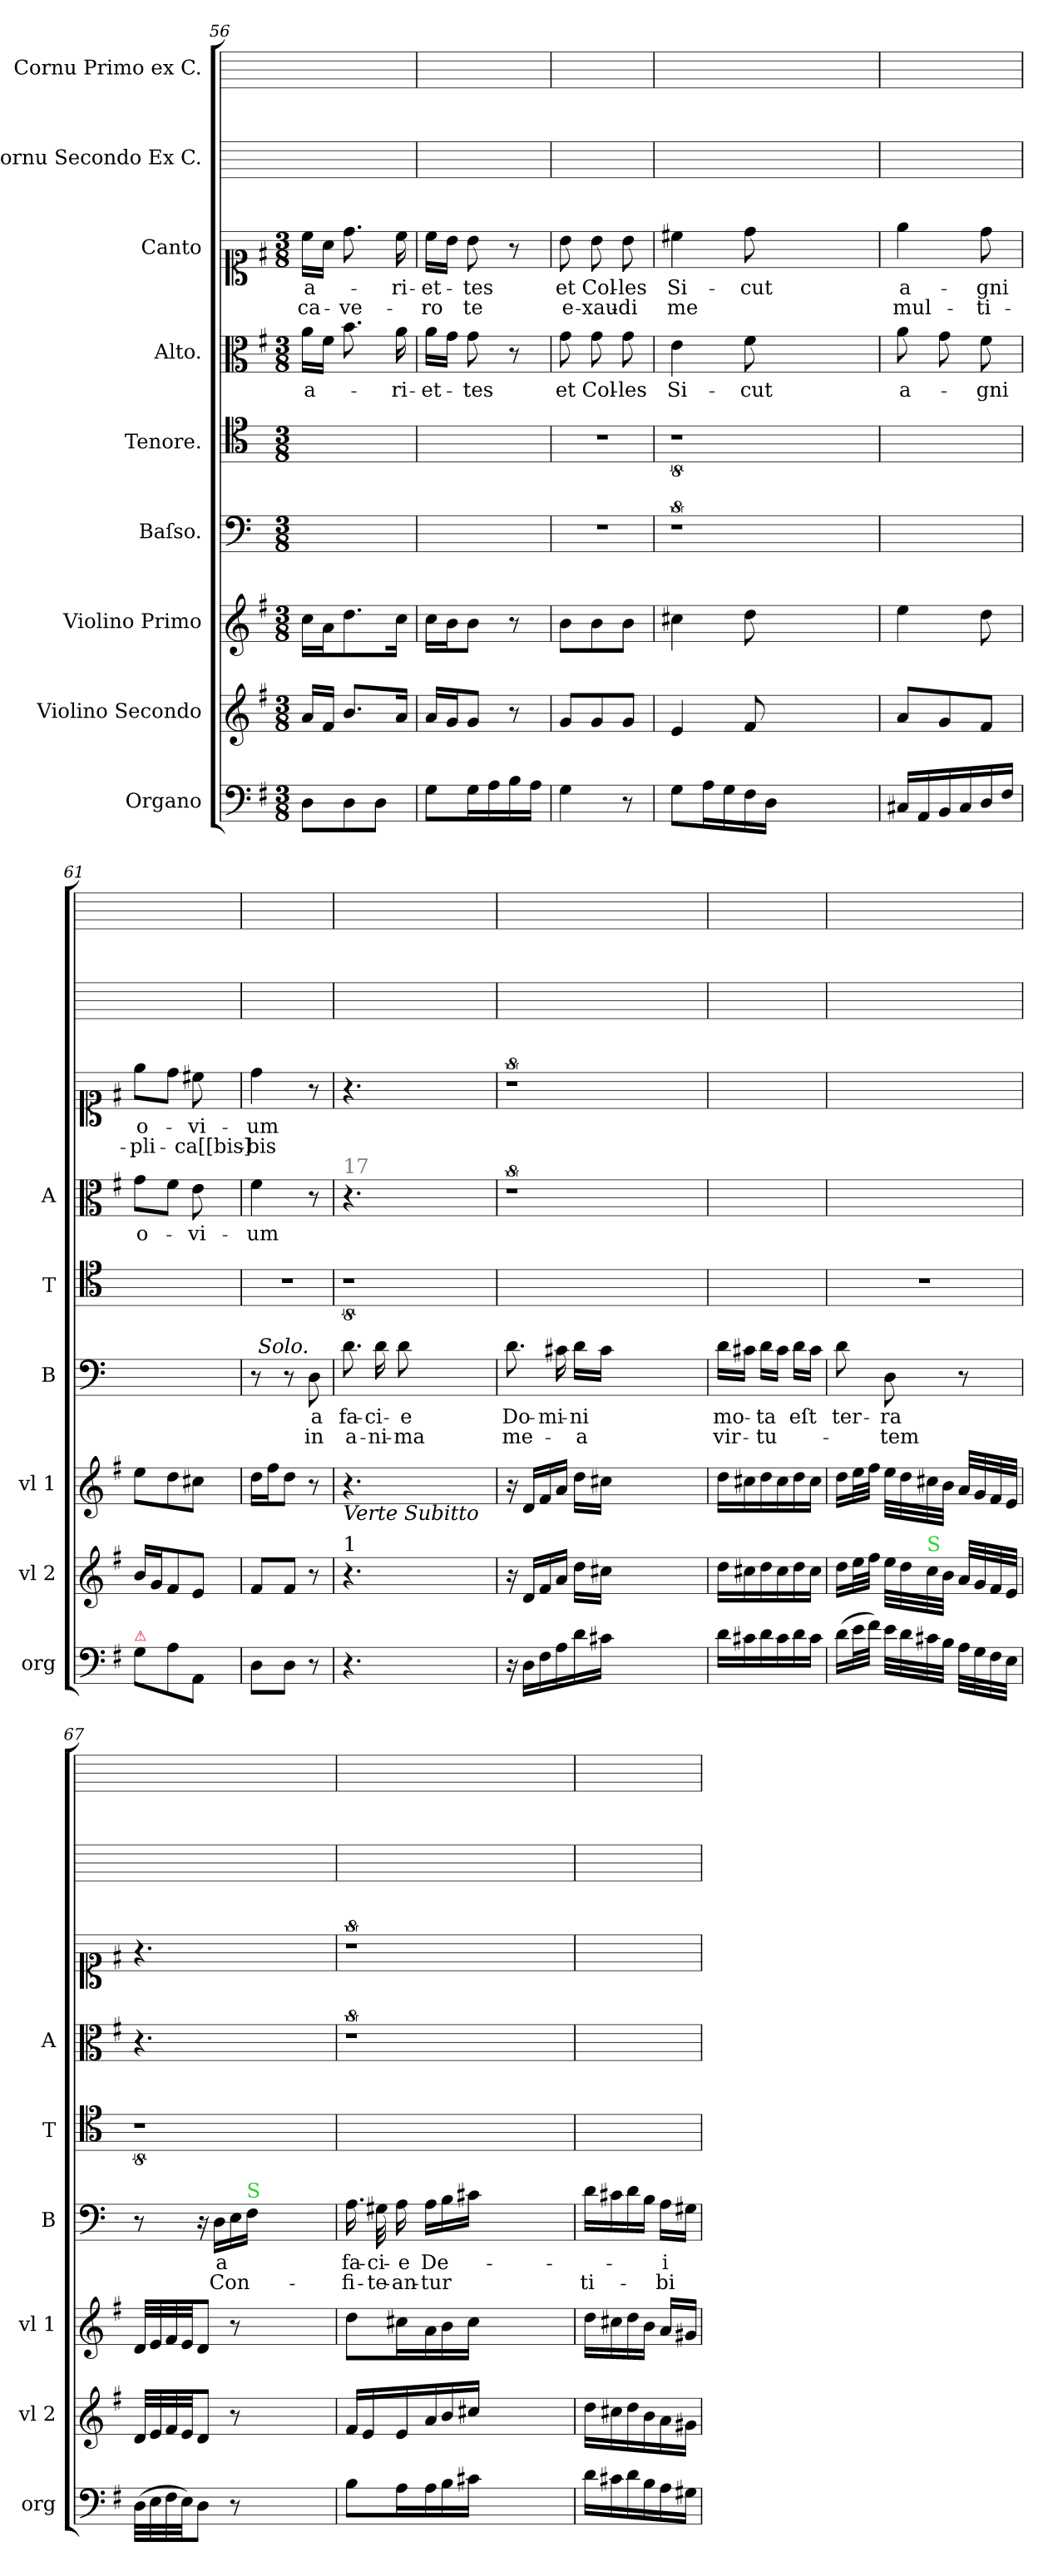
**kern	**kern	**kern	**kern	**text	**text	**kern	**kern	**text	**kern	**text	**text	**kern	**kern
*part9	*part8	*part7	*part6	*part6	*part6	*part5	*part4	*part4	*part3	*part3	*part3	*part2	*part1
*staff9	*staff8	*staff7	*staff6	*staff6	*staff6	*staff5	*staff4	*staff4	*staff3	*staff3	*staff3	*staff2	*staff1
*I"Organo	*I"Violino Secondo	*I"Violino Primo	*I"Baſso.	*	*	*I"Tenore.	*I"Alto.	*	*I"Canto	*	*	*I"Cornu Secondo Ex C.	*I"Cornu Primo ex C.
*I'org	*I'vl 2	*I'vl 1	*I'B	*	*	*I'T	*I'A	*	*	*	*	*	*
*clefF4	*clefG2	*clefG2	*clefF4	*	*	*clefC4	*clefC3	*	*clefC1	*	*	*	*
*k[f#]	*k[f#]	*k[f#]	*k[]	*	*	*k[]	*k[f#]	*	*k[f#]	*	*	*	*
*e:	*e:	*e:	*	*	*	*	*e:	*	*e:	*	*	*	*
*M3/8	*M3/8	*M3/8	*M3/8	*	*	*M3/8	*M3/8	*	*M3/8	*	*	*	*
=56	=56	=56	=56	=56	=56	=56	=56	=56	=56	=56	=56	=56	=56
8D\L	16a/LL	16cc\LL	4.ryy	.	.	4.ryy	16a\LL	a-	16cc\LL	a-	-ca-	4.ryy	4.ryy
.	16f#/JJ	16a\J	.	.	.	.	16f#\JJ	.	16a\JJ	.	.	.	.
8D\	8.b/L	8.dd\	.	.	.	.	8.b\	.	8.dd\	.	-ve-	.	.
8D\J	.	.	.	.	.	.	.	.	.	.	.	.	.
.	16a/Jk	16cc\Jk	.	.	.	.	16a\	-ri-	16cc\	-ri-	.	.	.
=57	=57	=57	=57	=57	=57	=57	=57	=57	=57	=57	=57	=57	=57
8G\L	16a/LL	16cc\LL	4.ryy	.	.	4.ryy	16a\LL	-et-	16cc\LL	-et-	-ro	4.ryy	4.ryy
.	16g/J	16b\J	.	.	.	.	16g\JJ	.	16b\JJ	.	.	.	.
16G\L	8g/J	8b\J	.	.	.	.	8g\	-tes	8b\	-tes	te	.	.
16A\	.	.	.	.	.	.	.	.	.	.	.	.	.
16B\	8r	8r	.	.	.	.	8r	.	8r	.	.	.	.
16A\JJ	.	.	.	.	.	.	.	.	.	.	.	.	.
=58	=58	=58	=58	=58	=58	=58	=58	=58	=58	=58	=58	=58	=58
4G\	8g/L	8b\L	4.r	.	.	4.r	8g\	et	8b\	et	e-	4.ryy	4.ryy
.	8g/	8b\	.	.	.	.	8g\	Col-	8b\	Col-	-xau-	.	.
8r	8g/J	8b\J	.	.	.	.	8g\	-les	8b\	-les	-di	.	.
=59	=59	=59	=59	=59	=59	=59	=59	=59	=59	=59	=59	=59	=59
8G\L	4e/	4cc#X\	8%9r	.	.	8%9r	4e\	Si-	4cc#X\	Si-	me	4.ryy	4.ryy
16A\L	.	.	.	.	.	.	.	.	.	.	.	.	.
16G\	.	.	.	.	.	.	.	.	.	.	.	.	.
16F#\	8f#/	8dd\	.	.	.	.	8f#\	-cut	8dd\	-cut	.	.	.
16D\JJ	.	.	.	.	.	.	.	.	.	.	.	.	.
2.ryy	2.ryy	2.ryy	.	.	.	.	2.ryy	.	2.ryy	.	.	2.ryy	2.ryy
=60	=60	=60	=60	=60	=60	=60	=60	=60	=60	=60	=60	=60	=60
16C#X/LL	8a/L	4ee\	4.ryy	.	.	4.ryy	8a\	a-	4ee\	a-	mul-	4.ryy	4.ryy
16AA/	.	.	.	.	.	.	.	.	.	.	.	.	.
16BB/	8g/	.	.	.	.	.	8g\	.	.	.	.	.	.
16C#/	.	.	.	.	.	.	.	.	.	.	.	.	.
16D/	8f#/J	8dd\	.	.	.	.	8f#\	-gni	8dd\	-gni	-ti-	.	.
16F#/JJ	.	.	.	.	.	.	.	.	.	.	.	.	.
=61	=61	=61	=61	=61	=61	=61	=61	=61	=61	=61	=61	=61	=61
!LO:TX:a:color=crimson:t=⚠	!	!	!	!	!	!	!	!	!	!	!	!	!
8G\L	16b/LL	8ee\L	4.ryy	.	.	4.ryy	8g\L	o-	8ee\L	o-	-pli-	4.ryy	4.ryy
.	16g/J	.	.	.	.	.	.	.	.	.	.	.	.
8A\	8f#/	8dd\	.	.	.	.	8f#\J	.	8dd\J	.	.	.	.
8AA/J	8e/J	8cc#X\J	.	.	.	.	8e\	-vi-	8cc#X\	-vi-	-ca[[bis]-	.	.
=62	=62	=62	=62	=62	=62	=62	=62	=62	=62	=62	=62	=62	=62
8D\L	8f#/L	16dd\LL	8r	.	.	4.r	4f#\	-um	4dd\	-um	-bis	4.ryy	4.ryy
.	.	16ff#\J	.	.	.	.	.	.	.	.	.	.	.
8D\J	8f#/J	8dd\J	8r	.	.	.	.	.	.	.	.	.	.
!	!	!	!LO:TX:a:i:rj:t=Solo.	!	!	!	!	!	!	!	!	!	!
8r	8r	8r	8D\	a	in	.	8r	.	8r	.	.	.	.
=63	=63	=63	=63	=63	=63	=63	=63	=63	=63	=63	=63	=63	=63
!	!	!	!	!	!	!	!LO:TX:a:color=grey:t=17	!	!	!	!	!	!
!	!	!LO:TX:b:i:t=Verte Subitto	!	!	!	!	!	!	!	!	!	!	!
!	!LO:TX:a:t=1	!	!	!	!	!	!	!	!	!	!	!	!
4.r	4.r	4.r	8.d\	fa-	a-	8%9r	4.r	.	4.r	.	.	4.ryy	4.ryy
.	.	.	16d\	-ci-	-ni-	.	.	.	.	.	.	.	.
.	.	.	8d\	-e	-ma	.	.	.	.	.	.	.	.
2.ryy	2.ryy	2.ryy	2.ryy	.	.	.	2.ryy	.	2.ryy	.	.	2.ryy	2.ryy
=64	=64	=64	=64	=64	=64	=64	=64	=64	=64	=64	=64	=64	=64
16r	16r	16r	8.d\	Do-	me-	1ryy	8%9r	.	8%9r	.	.	4.ryy	4.ryy
16D\LL	16d/LL	16d/LL	.	.	.	.	.	.	.	.	.	.	.
16F#\	16f#/	16f#/	.	.	.	.	.	.	.	.	.	.	.
16A\	16a/JJ	16a/JJ	16c#X\	-mi-	.	.	.	.	.	.	.	.	.
16d\	16dd\LL	16dd\LL	16d\LL	-ni	-a	.	.	.	.	.	.	.	.
16c#X\JJ	16cc#X\JJ	16cc#X\JJ	16c#\JJ	.	.	.	.	.	.	.	.	.	.
2.ryy	2.ryy	2.ryy	2.ryy	.	.	.	.	.	.	.	.	2.ryy	2.ryy
.	.	.	.	.	.	8ryy	.	.	.	.	.	.	.
=65	=65	=65	=65	=65	=65	=65	=65	=65	=65	=65	=65	=65	=65
16d\LL	16dd\LL	16dd\LL	16d\LL	mo-	vir-	4.ryy	4.ryy	.	4.ryy	.	.	4.ryy	4.ryy
16c#X\	16cc#X\	16cc#X\	16c#X\JJ	.	.	.	.	.	.	.	.	.	.
16d\	16dd\	16dd\	16d\LL	-ta	-tu-	.	.	.	.	.	.	.	.
16c#\	16cc#\	16cc#\	16c#\JJ	.	.	.	.	.	.	.	.	.	.
16d\	16dd\	16dd\	16d\LL	eſt	.	.	.	.	.	.	.	.	.
16c#\JJ	16cc#\JJ	16cc#\JJ	16c#\JJ	.	.	.	.	.	.	.	.	.	.
=66	=66	=66	=66	=66	=66	=66	=66	=66	=66	=66	=66	=66	=66
(16d\LL	16dd\LL	16dd\LL	8d\	ter-	.	4.r	4.ryy	.	4.ryy	.	.	4.ryy	4.ryy
32e\L	32ee\L	32ee\L	.	.	.	.	.	.	.	.	.	.	.
32f#\JJJ)	32ff#\JJJ	32ff#\JJJ	.	.	.	.	.	.	.	.	.	.	.
32e\LLL	32ee\LLL	32ee\LLL	8D\	-ra	-tem	.	.	.	.	.	.	.	.
32d\	32dd\	32dd\	.	.	.	.	.	.	.	.	.	.	.
!	!LO:TX:a:color=limegreen:t=S	!	!	!	!	!	!	!	!	!	!	!	!
32c#X\	32cc\	32cc#X\	.	.	.	.	.	.	.	.	.	.	.
32B\JJJ	32b\JJJ	32b\JJJ	.	.	.	.	.	.	.	.	.	.	.
32A\LLL	32a/LLL	32a/LLL	8r	.	.	.	.	.	.	.	.	.	.
32G\	32g/	32g/	.	.	.	.	.	.	.	.	.	.	.
32F#\	32f#/	32f#/	.	.	.	.	.	.	.	.	.	.	.
32E\JJJ	32e/JJJ	32e/JJJ	.	.	.	.	.	.	.	.	.	.	.
=67	=67	=67	=67	=67	=67	=67	=67	=67	=67	=67	=67	=67	=67
(32D\LLL	32d/LLL	32d/LLL	8r	.	.	8%9r	4.r	.	4.r	.	.	4.ryy	4.ryy
32E\	32e/	32e/	.	.	.	.	.	.	.	.	.	.	.
32F#\	32f#/	32f#/	.	.	.	.	.	.	.	.	.	.	.
32E\JJ)	32e/JJ	32e/JJ	.	.	.	.	.	.	.	.	.	.	.
8D\J	8d/J	8d/J	16r	.	.	.	.	.	.	.	.	.	.
.	.	.	16D\LL	a	Con-	.	.	.	.	.	.	.	.
8r	8r	8r	16E\	.	.	.	.	.	.	.	.	.	.
!	!	!	!LO:TX:a:color=limegreen:t=S	!	!	!	!	!	!	!	!	!	!
.	.	.	16F\JJ	.	.	.	.	.	.	.	.	.	.
2.ryy	2.ryy	2.ryy	2.ryy	.	.	.	2.ryy	.	2.ryy	.	.	2.ryy	2.ryy
=68	=68	=68	=68	=68	=68	=68	=68	=68	=68	=68	=68	=68	=68
8B\L	16f#/LL	8dd\L	16.A\	fa-	-fi-	1ryy	8%9r	.	8%9r	.	.	4.ryy	4.ryy
.	16e/	.	.	.	.	.	.	.	.	.	.	.	.
.	.	.	32G#X\	-ci-	-te-	.	.	.	.	.	.	.	.
16A\L	16e/	16cc#X\L	16A\	-e	-an-	.	.	.	.	.	.	.	.
16A\	16a/	16a\	16A\LL	De-	-tur	.	.	.	.	.	.	.	.
16B\	16b/	16b\	16B\	.	.	.	.	.	.	.	.	.	.
16c#X\JJ	16cc#X/JJ	16cc#\JJ	16c#X\JJ	.	.	.	.	.	.	.	.	.	.
2.ryy	2.ryy	2.ryy	2.ryy	.	.	.	.	.	.	.	.	2.ryy	2.ryy
.	.	.	.	.	.	8ryy	.	.	.	.	.	.	.
=69	=69	=69	=69	=69	=69	=69	=69	=69	=69	=69	=69	=69	=69
16d\LL	16dd\LL	16dd\LL	16d\LL	.	ti-	4.ryy	4.ryy	.	4.ryy	.	.	4.ryy	4.ryy
16c#X\	16cc#X\	16cc#X\	16c#X\	.	.	.	.	.	.	.	.	.	.
16d\	16dd\	16dd\	16d\	.	.	.	.	.	.	.	.	.	.
16B\	16b\	16b\JJ	16B\JJ	.	.	.	.	.	.	.	.	.	.
16A\	16a\	16a/LL	16A\LL	-i	-bi	.	.	.	.	.	.	.	.
16G#X\JJ	16g#X\JJ	16g#X/JJ	16G#X\JJ	.	.	.	.	.	.	.	.	.	.
=	=	=	=	=	=	=	=	=	=	=	=	=	=
*-	*-	*-	*-	*-	*-	*-	*-	*-	*-	*-	*-	*-	*-
